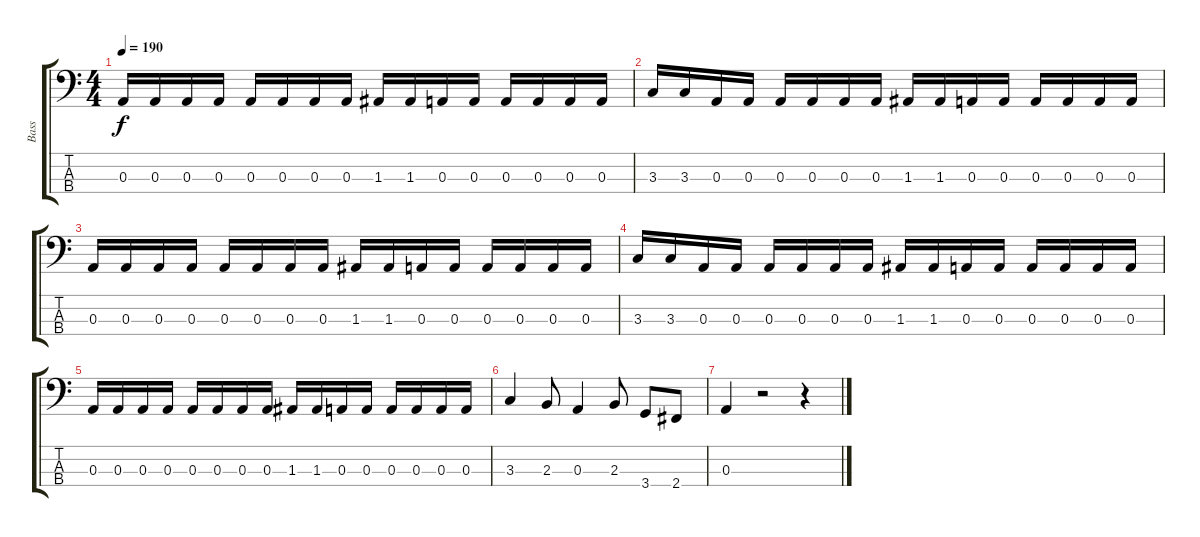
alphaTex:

\track ("Bass" "Bass") {instrument electricbasspick}
\staff {score tabs}
\tuning (G2 D2 A1 E1) {hide}
\ts (4 4)
\tempo 190
\clef f4
\ks c
0.3.16{dy f} 0.3.16 0.3.16 0.3.16 0.3.16 0.3.16 0.3.16 0.3.16 1.3.16 1.3.16 0.3.16 0.3.16 0.3.16 0.3.16 0.3.16 0.3.16 |
3.3.16 3.3.16 0.3.16 0.3.16 0.3.16 0.3.16 0.3.16 0.3.16 1.3.16 1.3.16 0.3.16 0.3.16 0.3.16 0.3.16 0.3.16 0.3.16 |
0.3.16 0.3.16 0.3.16 0.3.16 0.3.16 0.3.16 0.3.16 0.3.16 1.3.16 1.3.16 0.3.16 0.3.16 0.3.16 0.3.16 0.3.16 0.3.16 |
3.3.16 3.3.16 0.3.16 0.3.16 0.3.16 0.3.16 0.3.16 0.3.16 1.3.16 1.3.16 0.3.16 0.3.16 0.3.16 0.3.16 0.3.16 0.3.16 |
0.3.16 0.3.16 0.3.16 0.3.16 0.3.16 0.3.16 0.3.16 0.3.16 1.3.16 1.3.16 0.3.16 0.3.16 0.3.16 0.3.16 0.3.16 0.3.16 |
3.3.4 2.3.8 0.3.4 2.3.8 3.4.8 2.4.8 |
0.3.4 r.2 r.4
